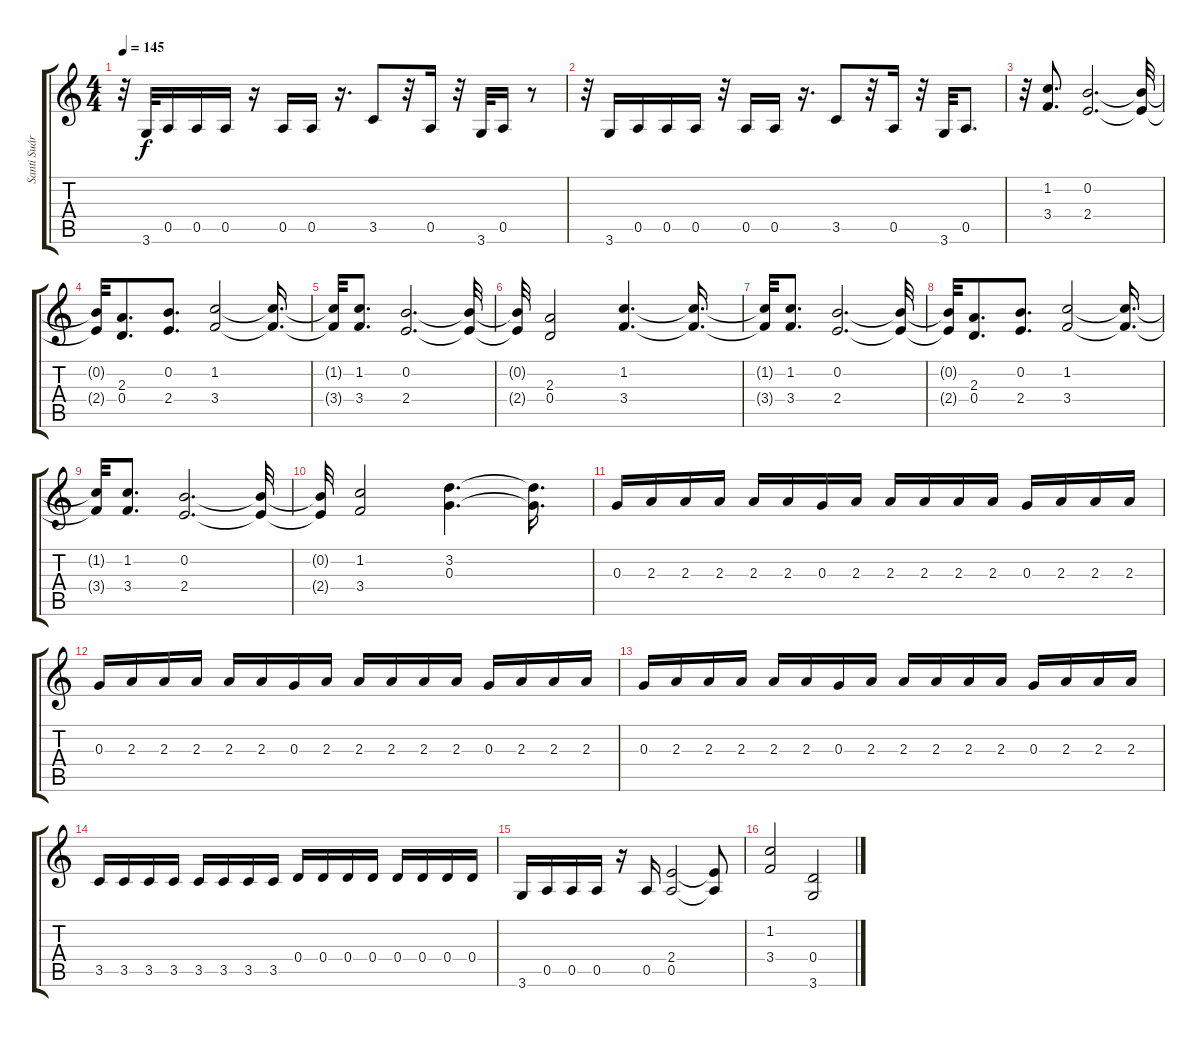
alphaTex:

\track ("Santi Suárez" "Santi Suár") {instrument overdrivenguitar}
\staff {score tabs}
\tuning (E4 B3 G3 D3 A2 E2) {hide}
\ts (4 4)
\tempo 145
\clef g2
\ks c
r.32{dy f} 3.6.32 0.5.16 0.5.16 0.5.16 r.16 0.5.16 0.5.16 r.16{d} 3.5.8 r.32 0.5.16 r.32 3.6.32 0.5.16 r.8 |
r.32 3.6.16 0.5.16 0.5.16 0.5.16 r.32 0.5.16 0.5.16 r.16{d} 3.5.8 r.32 0.5.16 r.32 3.6.32 0.5.8{d} |
r.32 (1.2 3.4).8{d} (0.2 2.4).2{d} (0.2{t} 2.4{t}).32 |
(0.2{t} 2.4{t}).32 (2.3 0.4).8{d} (0.2 2.4).8{d} (1.2 3.4).2 (1.2{t} 3.4{t}).16{d} |
(1.2{t} 3.4{t}).32 (1.2 3.4).8{d} (0.2 2.4).2{d} (0.2{t} 2.4{t}).32 |
(0.2{t} 2.4{t}).32 (2.3 0.4).2 (1.2 3.4).4{d} (1.2{t} 3.4{t}).16{d} |
(1.2{t} 3.4{t}).32 (1.2 3.4).8{d} (0.2 2.4).2{d} (0.2{t} 2.4{t}).32 |
(0.2{t} 2.4{t}).32 (2.3 0.4).8{d} (0.2 2.4).8{d} (1.2 3.4).2 (1.2{t} 3.4{t}).16{d} |
(1.2{t} 3.4{t}).32 (1.2 3.4).8{d} (0.2 2.4).2{d} (0.2{t} 2.4{t}).32 |
(0.2{t} 2.4{t}).32 (1.2 3.4).2 (3.2 0.3).4{d} (3.2{t} 0.3{t}).16{d} |
0.3.16 2.3.16 2.3.16 2.3.16 2.3.16 2.3.16 0.3.16 2.3.16 2.3.16 2.3.16 2.3.16 2.3.16 0.3.16 2.3.16 2.3.16 2.3.16 |
0.3.16 2.3.16 2.3.16 2.3.16 2.3.16 2.3.16 0.3.16 2.3.16 2.3.16 2.3.16 2.3.16 2.3.16 0.3.16 2.3.16 2.3.16 2.3.16 |
0.3.16 2.3.16 2.3.16 2.3.16 2.3.16 2.3.16 0.3.16 2.3.16 2.3.16 2.3.16 2.3.16 2.3.16 0.3.16 2.3.16 2.3.16 2.3.16 |
3.5.16 3.5.16 3.5.16 3.5.16 3.5.16 3.5.16 3.5.16 3.5.16 0.4.16 0.4.16 0.4.16 0.4.16 0.4.16 0.4.16 0.4.16 0.4.16 |
3.6.16 0.5.16 0.5.16 0.5.16 r.16 0.5.16 (2.4 0.5).2 (2.4{t} 0.5{t}).8 |
(1.2 3.4).2 (0.4 3.6).2
